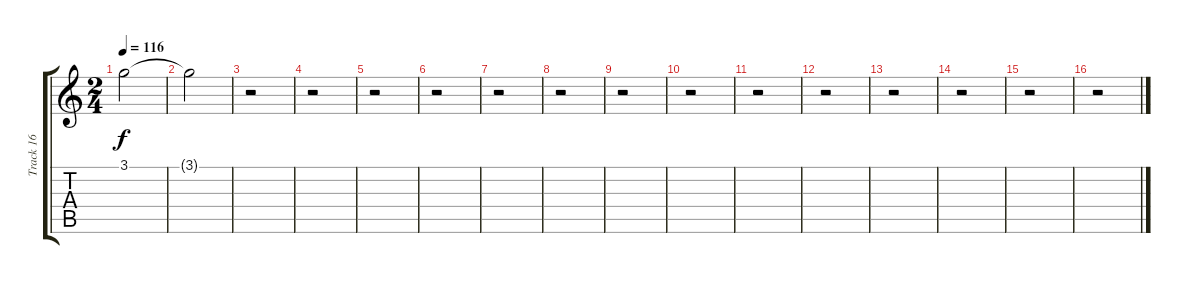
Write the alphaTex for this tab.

\track ("Track 16" "Track 16") {instrument electricguitarclean}
\staff {score tabs}
\tuning (E4 B3 G3 D3 A2 E2) {hide}
\ts (2 4)
\tempo 116
\clef g2
\ks c
3.1.2{dy f} |
3.1{t}.2 |
r.2 |
r.2 |
r.2 |
r.2 |
r.2 |
r.2 |
r.2 |
r.2 |
r.2 |
r.2 |
r.2 |
r.2 |
r.2 |
r.2
